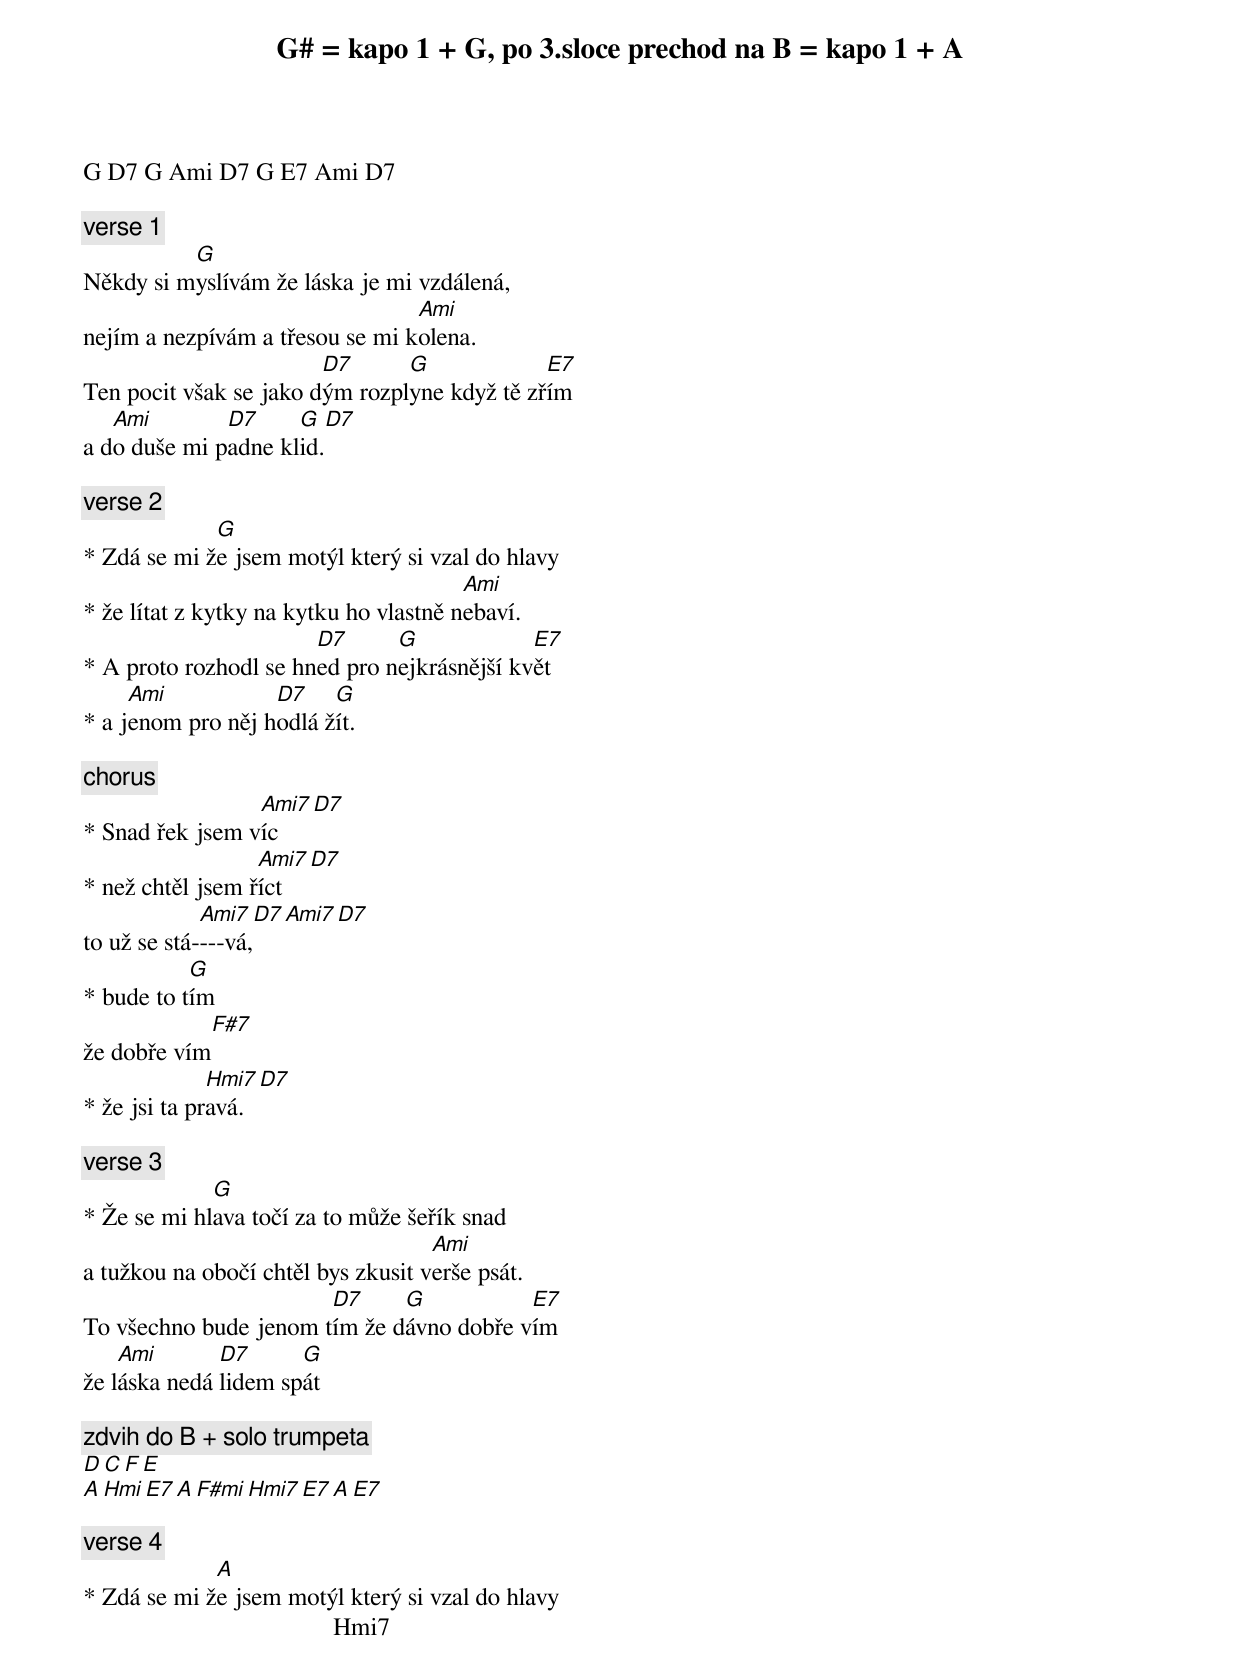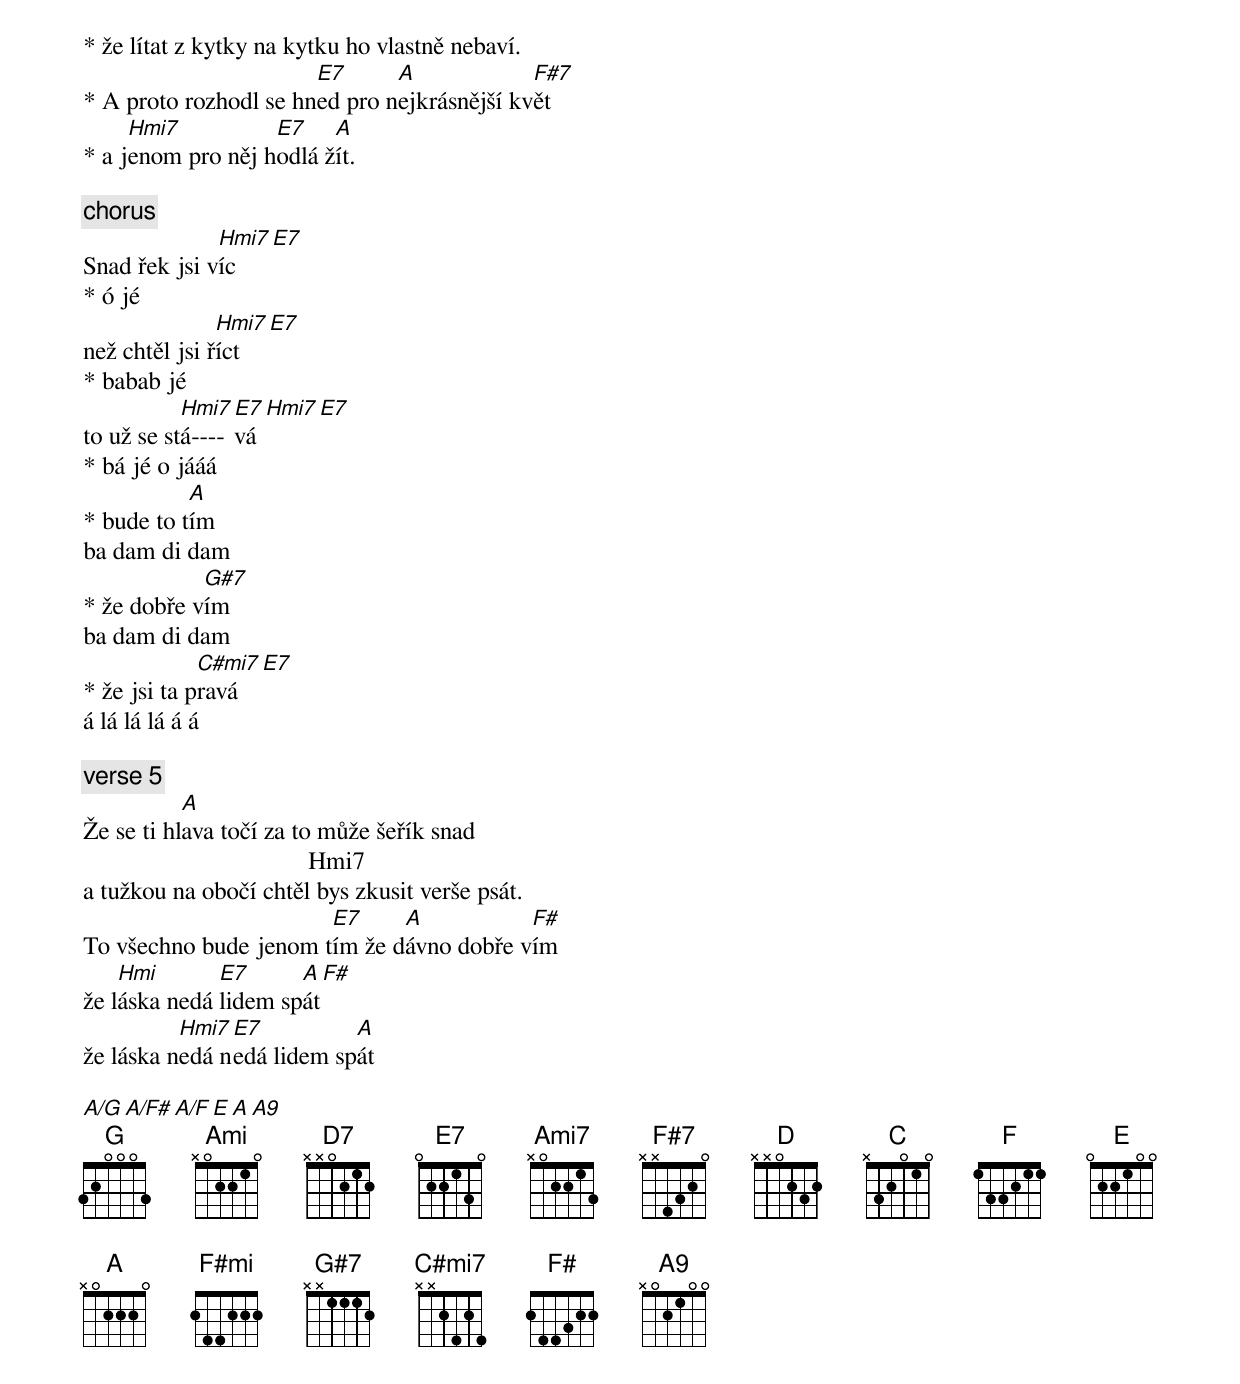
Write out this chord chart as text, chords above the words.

G# = kapo 1 + G, po 3.sloce prechod na B = kapo 1 + A

G D7 G Ami D7 G E7 Ami D7

[verse 1]
          G
Někdy si myslívám že láska je mi vzdálená,
                                 Ami
nejím a nezpívám a třesou se mi kolena.
                        D7      G             E7
Ten pocit však se jako dým rozplyne když tě zřím
   Ami        D7     G   D7
a do duše mi padne klid.

[verse 2]
             G
* Zdá se mi že jsem motýl který si vzal do hlavy
                                        Ami
* že lítat z kytky na kytku ho vlastně nebaví.
                       D7      G             E7
* A proto rozhodl se hned pro nejkrásnější květ
     Ami           D7    G
* a jenom pro něj hodlá žít.

[chorus]
                 Ami7 D7
* Snad řek jsem víc
                  Ami7 D7
* než chtěl jsem říct
             Ami7  D7 Ami7 D7
to už se stá----vá,
           G
* bude to tím
            F#7
že dobře vím
              Hmi7  D7
* že jsi ta pravá.

[verse 3]
             G
* Že se mi hlava točí za to může šeřík snad
                                    Ami
a tužkou na obočí chtěl bys zkusit verše psát.
                       D7     G           E7
To všechno bude jenom tím že dávno dobře vím
    Ami       D7      G
že láska nedá lidem spát

[zdvih do B + solo trumpeta]
D C F E
A Hmi E7 A F#mi Hmi7 E7 A E7

[verse 4]
             A
* Zdá se mi že jsem motýl který si vzal do hlavy
                                        Hmi7
* že lítat z kytky na kytku ho vlastně nebaví.
                       E7      A             F#7
* A proto rozhodl se hned pro nejkrásnější květ
     Hmi7          E7    A
* a jenom pro něj hodlá žít.

[chorus]
              Hmi7 E7
Snad řek jsi víc
* ó jé
               Hmi7 E7
než chtěl jsi říct
* babab jé
           Hmi7 E7 Hmi7 E7
to už se stá----vá
* bá jé o jááá
           A
* bude to tím
ba dam di dam
            G#7
* že dobře vím
ba dam di dam
             C#mi7 E7
* že jsi ta pravá
á lá lá lá á á

[verse 5]
           A
Že se ti hlava točí za to může šeřík snad
                                    Hmi7
a tužkou na obočí chtěl bys zkusit verše psát.
                       E7     A           F#
To všechno bude jenom tím že dávno dobře vím
    Hmi       E7      A  F#
že láska nedá lidem spát
          Hmi7 E7          A
že láska nedá nedá lidem spát

A/G A/F# A/F E A A9
